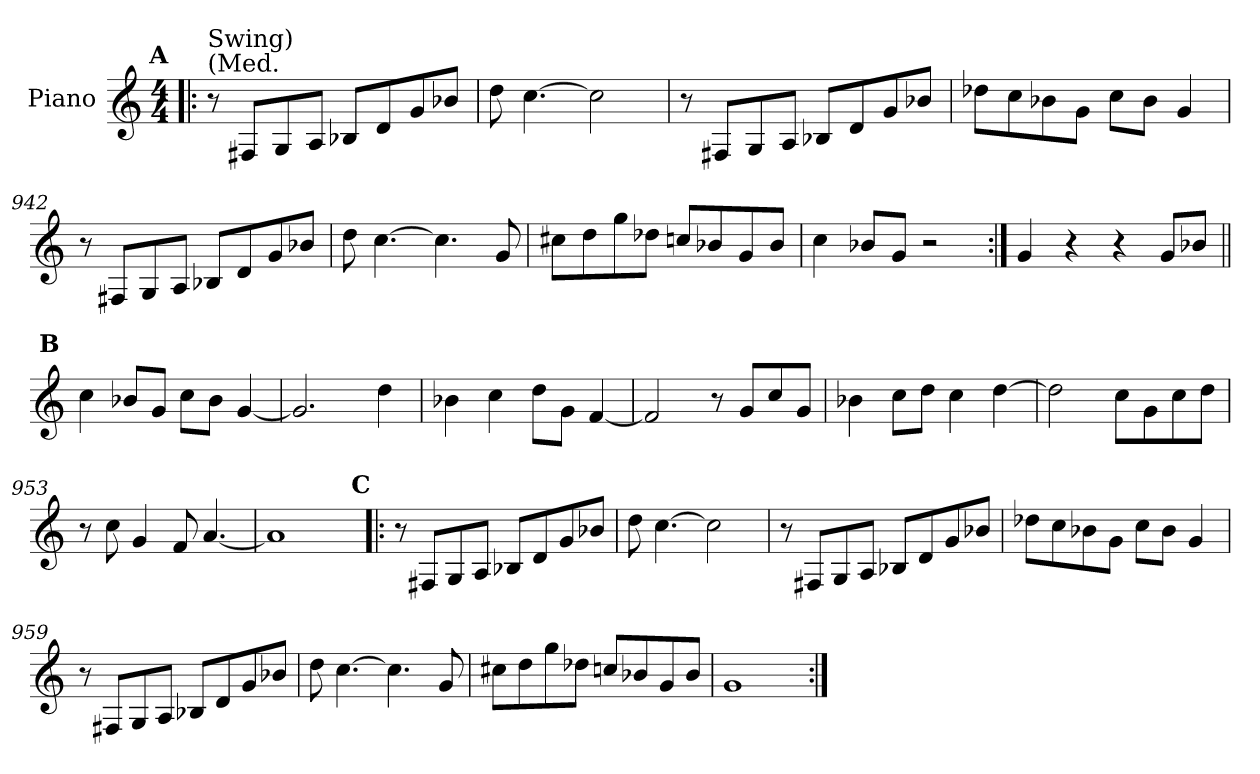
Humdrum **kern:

**kern
*part1
*staff1
*I"Piano
*I'Pno.
!!LO:PB:g=z
*clefG2
*k[]
*M4/4
*MM184
!!LO:REH:place=s1:a:enc=none:fs=14:t=A
=938!|:
!LO:TX:a:t=(Med.
!LO:TX:t=Swing)
8r
8F#X/L
8G/
8A/J
8B-X/L
8d/
8g/
8b-X/J
=939
8dd\
[4.cc\
2cc\]
=940
8r
8F#X/L
8G/
8A/J
8B-X/L
8d/
8g/
8b-X/J
=941
8dd-X\L
8cc\
8b-X\
8g\J
8cc\L
8b-\J
4g/
!!LO:LB:g=z
=942
8r
8F#X/L
8G/
8A/J
8B-X/L
8d/
8g/
8b-X/J
=943
8dd\
[4.cc\
4.cc\]
8g/
=944
8cc#X\L
8dd\
8gg\
8dd-X\J
8ccn/L
8b-X/
8g/
8b-/J
=945
4cc\
8b-X/L
8g/J
2r
=946:|!
4g/
4r
4r
8g/L
8b-X/J
!!LO:LB:g=z
!!LO:REH:place=s1:a:enc=none:fs=14:t=B
=947||
4cc\
8b-X/L
8g/J
8cc\L
8b-\J
[4g/
=948
2.g/]
4dd\
=949
4b-X\
4cc\
8dd\L
8g\J
[4f/
=950
2f/]
8r
8g/L
8cc/
8g/J
!!LO:LB:g=z
=951
4b-X\
8cc\L
8dd\J
4cc\
[4dd\
=952
2dd\]
8cc\L
8g\
8cc\
8dd\J
=953
8r
8cc\
4g/
8f/
[4.a/
=954
1a]
!!LO:LB:g=z
!!LO:REH:place=s1:a:enc=none:fs=14:t=C
=955!|:
8r
8F#X/L
8G/
8A/J
8B-X/L
8d/
8g/
8b-X/J
=956
8dd\
[4.cc\
2cc\]
=957
8r
8F#X/L
8G/
8A/J
8B-X/L
8d/
8g/
8b-X/J
=958
8dd-X\L
8cc\
8b-X\
8g\J
8cc\L
8b-\J
4g/
!!LO:LB:g=z
=959
8r
8F#X/L
8G/
8A/J
8B-X/L
8d/
8g/
8b-X/J
=960
8dd\
[4.cc\
4.cc\]
8g/
=961
8cc#X\L
8dd\
8gg\
8dd-X\J
8ccn/L
8b-X/
8g/
8b-/J
=962
1g
=:|!
*-
